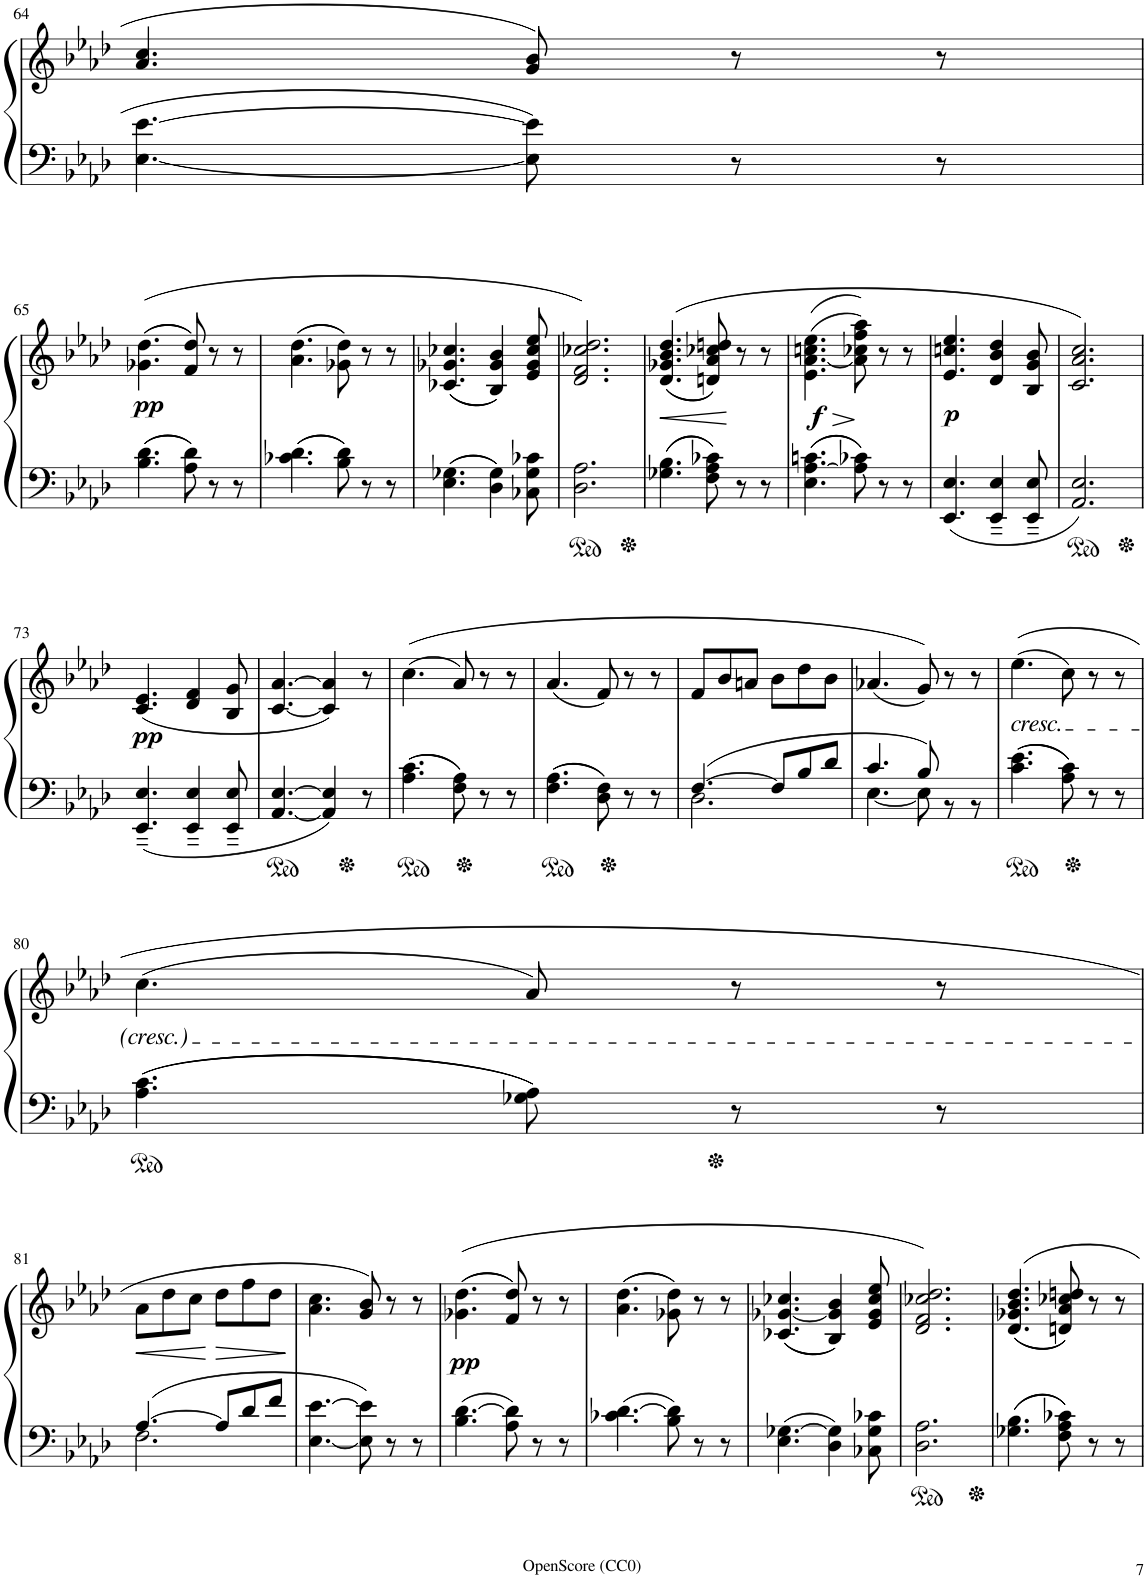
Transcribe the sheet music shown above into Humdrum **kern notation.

**kern	**kern	**dynam
*part1	*part1	*part1
*staff2	*staff1	*staff1/2
*I"Piano	*	*
*I'Pno.	*	*
!!LO:PB:g=z
*clefF4	*clefG2	*
*k[b-e-a-d-]	*k[b-e-a-d-]	*
*M6/8	*M6/8	*
=64	=64	=64
[4.E-\ [4.e-\	4.a-/ 4.cc/	.
8E-\] 8e-\]	8g/ 8b-/	.
8r	8r	.
8r	8r	.
!!LO:LB:g=z
=65	=65	=65
!	!	!LO:DY:b
4.B-\ 4.d-\	(((4.g-X\ 4.dd-\	pp
8A-\ 8d-\	8f/ 8dd-/))	.
8r	8r	.
8r	8r	.
=66	=66	=66
4.c-X\ 4.d-\	((4.a-\ 4.dd-\	.
8B-\ 8d-\	8g-X\ 8dd-\))	.
8r	8r	.
8r	8r	.
=67	=67	=67
4.E-\ 4.G-X\	((4.c-X/ 4.g-X/ 4.cc-X/	.
4D-\ 4G-\	4B-/ 4g-/ 4b-/))	.
8C-X\ 8G-\ 8c-X\	8e-/ 8g-/ 8cc-/ 8ee-/	.
=68	=68	=68
2.D-\ 2.A-\	2.d-/ 2.f/ 2.cc-X/ 2.dd-/)	.
=69	=69	=69
!	!	!LO:HP:b
4.G-X\ 4.B-\	(((4.d-/ 4.g-X/ 4.b-/ 4.dd-/	<
8F\ 8A-\ 8c-X\	8dn/ 8a-/ 8cc-X/ 8ddn/))	.
8r	8r	[
8r	8r	.
=70	=70	=70
!	!	!LO:HP:b
!	!	!LO:DY:n=1:b
4.E-\ [4.A-\ 4.cn\	((4.e-\ [4.a-\ 4.ccn\ 4.ee-\	> f
8A-\] 8c-X\	8a-\] 8cc-X\ 8ff\ 8aa-\))	.
8r	8r	]
8r	8r	.
=71	=71	=71
!	!	!LO:DY:b
4.EE-/ 4.E-/	4.e-/ 4.ccn/ 4.ee-/	p
4EE-/~ 4E-/~	4d-/ 4b-/ 4dd-/	.
8EE-/~ 8E-/~	8B-/ 8g/ 8b-/	.
=72	=72	=72
2.AA-/ 2.E-/	2.c/ 2.a-/ 2.cc/)	.
!!LO:LB:g=z
=73	=73	=73
!	!	!LO:DY:b
4.EE-/~ 4.E-/~	(4.c/ 4.e-/	pp
4EE-/~ 4E-/~	4d-/ 4f/	.
8EE-/~ 8E-/~	8B-/ 8g/	.
=74	=74	=74
[4.AA-/ [4.E-/	[4.c/ [4.a-/	.
4AA-/] 4E-/]	4c/] 4a-/])	.
8r	8r	.
=75	=75	=75
4.A-\ 4.c\	((4.cc\	.
8F\ 8A-\	8a-/)	.
8r	8r	.
8r	8r	.
=76	=76	=76
4.F\ 4.A-\	(4.a-/	.
8D-\ 8F\	8f/)	.
8r	8r	.
8r	8r	.
=77	=77	=77
*^	*	*
[4.F/	2.D-\	8f/L	.
.	.	8b-/	.
.	.	8an/J	.
8F/L]	.	8b-\L	.
8B-/	.	8dd-\	.
8d-/J	.	8b-\J	.
=78	=78	=78	=78
4.c/	[4.E-\	(4.a-X/	.
8B-/	8E-\]	8g/))	.
4ryy	8r	8r	.
.	8r	8r	.
=79	=79	=79	=79
!	!	!LO:TX:b:i:t=cresc.	!
*v	*v	*	*
4.c\ 4.e-\	((4.ee-\	.
8A-\ 8c\	8cc\)	.
8r	8r	.
8r	8r	.
!!LO:LB:g=z
=80	=80	=80
4.A-\ 4.c\	(4.cc\	.
8G-X\ 8A-\	8a-/)	.
8r	8r	.
8r	8r	.
!!LO:LB:g=z
=81	=81	=81
*^	*	*
!	!	!	!LO:HP:b
[4.A-/	2.F\	8a-\L	<
.	.	8dd-\	.
.	.	8cc\J	.
!	!	!	!LO:HP:n=1:b
8A-/L]	.	8dd-\L	[ >
8d-/	.	8ff\	.
8f/J	.	8dd-\J	.
*v	*v	*	*
.	.	]
=82	=82	=82
[4.E-\ [4.e-\	4.a-\ 4.cc\	.
8E-\] 8e-\]	8g/ 8b-/)	.
8r	8r	.
8r	8r	.
=83	=83	=83
!	!	!LO:DY:b
4.B-\ [4.d-\	(((4.g-X\ 4.dd-\	pp
8A-\ 8d-\]	8f/ 8dd-/))	.
8r	8r	.
8r	8r	.
=84	=84	=84
4.c-X\ [4.d-\	((4.a-\ 4.dd-\	.
8B-\ 8d-\]	8g-X\ 8dd-\))	.
8r	8r	.
8r	8r	.
=85	=85	=85
4.E-\ [4.G-X\	((4.c-X/ [4.g-X/ 4.cc-X/	.
4D-\ 4G-\]	4B-/ 4g-/] 4b-/))	.
8C-X\ 8G-\ 8c-X\	8e-/ 8g-/ 8cc-/ 8ee-/	.
=86	=86	=86
2.D-\ 2.A-\	2.d-/ 2.f/ 2.cc-X/ 2.dd-/)	.
=87	=87	=87
4.G-X\ 4.B-\	((4.d-/ 4.g-X/ 4.b-/ 4.dd-/	.
8F\ 8A-\ 8c-X\	8dn/ 8a-/ 8cc-X/ 8ddn/))	.
8r	8r	.
8r	8r	.
=	=	=
*-	*-	*-
